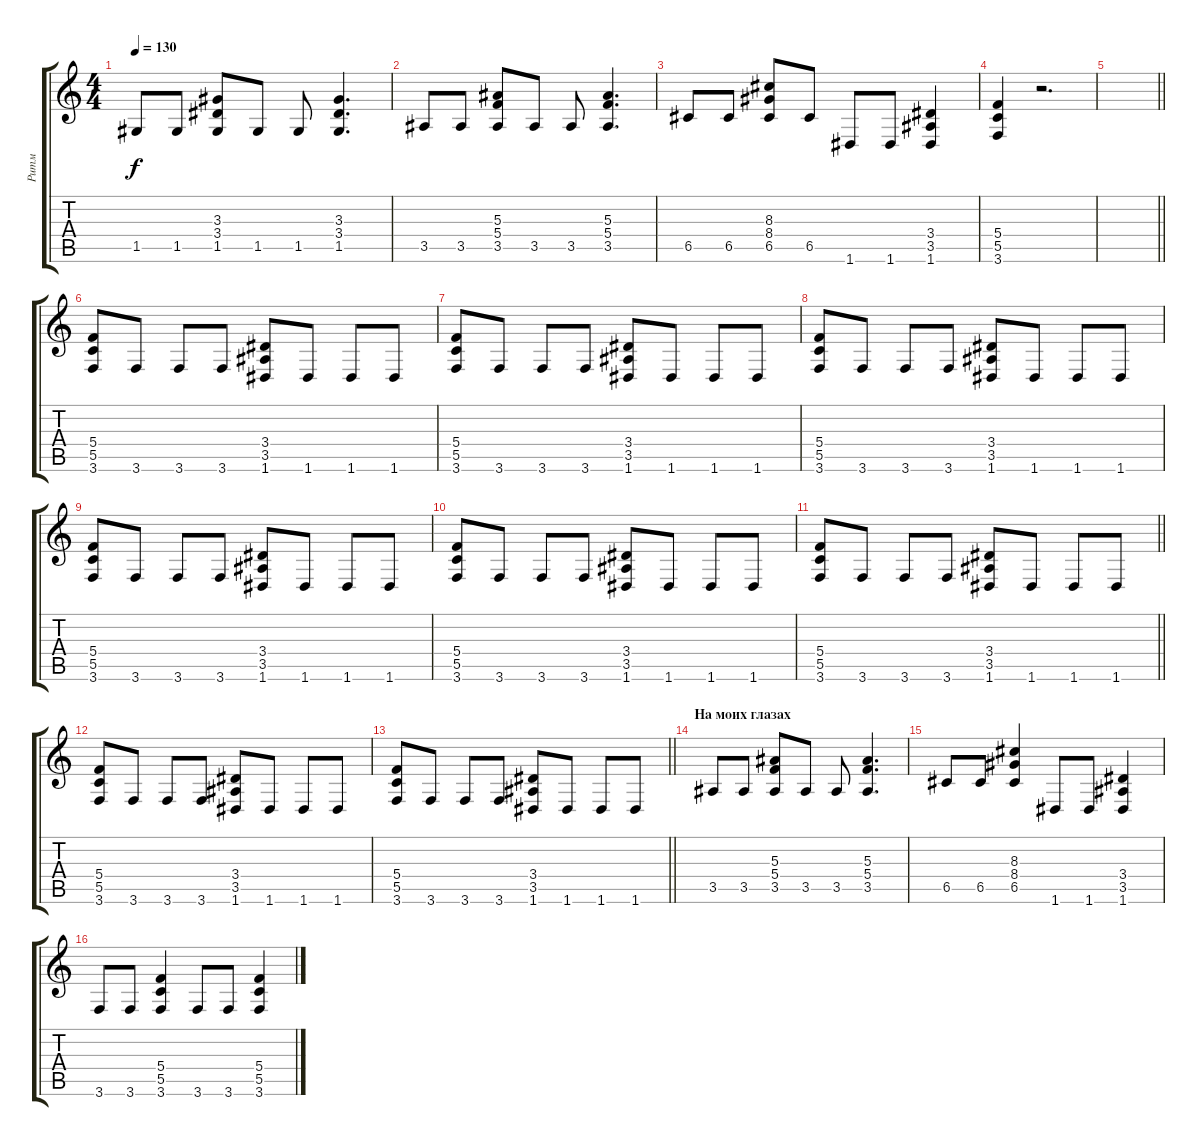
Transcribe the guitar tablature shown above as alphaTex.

\track ("Ритм" "Ритм") {instrument overdrivenguitar}
\staff {score tabs}
\tuning (D4 A3 F3 C3 G2 D2) {hide}
\ts (4 4)
\tempo 130
\clef g2
\ks c
1.5.8{dy f} 1.5.8 (3.3 3.4 1.5).8 1.5.8 1.5.8 (3.3 3.4 1.5).4{d} |
3.5.8 3.5.8 (5.3 5.4 3.5).8 3.5.8 3.5.8 (5.3 5.4 3.5).4{d} |
6.5.8 6.5.8 (8.3 8.4 6.5).8 6.5.8 1.6.8 1.6.8 (3.4 3.5 1.6).4 |
(5.4 5.5 3.6).4 r.2{d} |
\barLineRight lightlight
|
(5.4 5.5 3.6).8 3.6.8 3.6.8 3.6.8 (3.4 3.5 1.6).8 1.6.8 1.6.8 1.6.8 |
(5.4 5.5 3.6).8 3.6.8 3.6.8 3.6.8 (3.4 3.5 1.6).8 1.6.8 1.6.8 1.6.8 |
(5.4 5.5 3.6).8 3.6.8 3.6.8 3.6.8 (3.4 3.5 1.6).8 1.6.8 1.6.8 1.6.8 |
(5.4 5.5 3.6).8 3.6.8 3.6.8 3.6.8 (3.4 3.5 1.6).8 1.6.8 1.6.8 1.6.8 |
(5.4 5.5 3.6).8 3.6.8 3.6.8 3.6.8 (3.4 3.5 1.6).8 1.6.8 1.6.8 1.6.8 |
\barLineRight lightlight
(5.4 5.5 3.6).8 3.6.8 3.6.8 3.6.8 (3.4 3.5 1.6).8 1.6.8 1.6.8 1.6.8 |
(5.4 5.5 3.6).8 3.6.8 3.6.8 3.6.8 (3.4 3.5 1.6).8 1.6.8 1.6.8 1.6.8 |
\barLineRight lightlight
(5.4 5.5 3.6).8 3.6.8 3.6.8 3.6.8 (3.4 3.5 1.6).8 1.6.8 1.6.8 1.6.8 |
\section ("" "На моих глазах")
3.5.8 3.5.8 (5.3 5.4 3.5).8 3.5.8 3.5.8 (5.3 5.4 3.5).4{d} |
6.5.8 6.5.8 (8.3 8.4 6.5).4 1.6.8 1.6.8 (3.4 3.5 1.6).4 |
3.6.8 3.6.8 (5.4 5.5 3.6).4 3.6.8 3.6.8 (5.4 5.5 3.6).4
